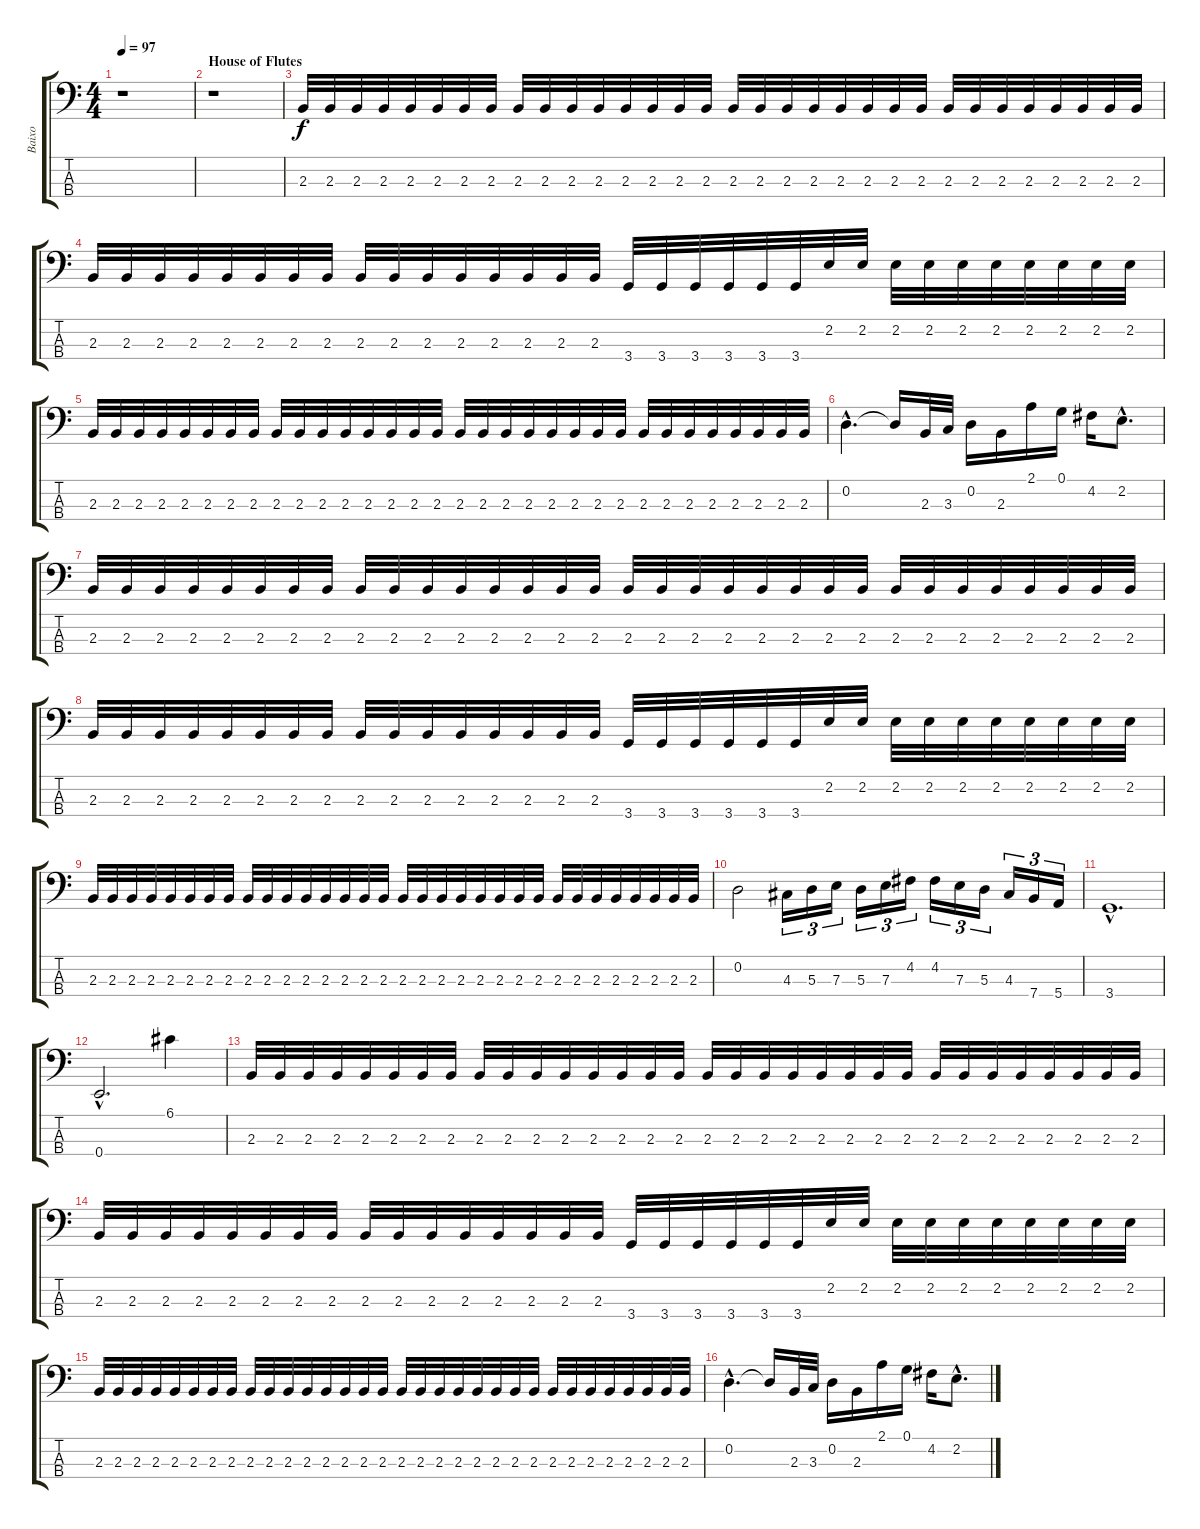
\track ("Baixo" "Baixo") {instrument electricbassfinger}
\staff {score tabs}
\tuning (G2 D2 A1 E1) {hide}
\ts (4 4)
\tempo 97
\clef f4
\ks c
r.1{dy f} |
\section ("" "House of Flutes")
r.1 |
2.3.32 2.3.32 2.3.32 2.3.32 2.3.32 2.3.32 2.3.32 2.3.32 2.3.32 2.3.32 2.3.32 2.3.32 2.3.32 2.3.32 2.3.32 2.3.32 2.3.32 2.3.32 2.3.32 2.3.32 2.3.32 2.3.32 2.3.32 2.3.32 2.3.32 2.3.32 2.3.32 2.3.32 2.3.32 2.3.32 2.3.32 2.3.32 |
2.3.32 2.3.32 2.3.32 2.3.32 2.3.32 2.3.32 2.3.32 2.3.32 2.3.32 2.3.32 2.3.32 2.3.32 2.3.32 2.3.32 2.3.32 2.3.32 3.4.32 3.4.32 3.4.32 3.4.32 3.4.32 3.4.32 2.2.32 2.2.32 2.2.32 2.2.32 2.2.32 2.2.32 2.2.32 2.2.32 2.2.32 2.2.32 |
2.3.32 2.3.32 2.3.32 2.3.32 2.3.32 2.3.32 2.3.32 2.3.32 2.3.32 2.3.32 2.3.32 2.3.32 2.3.32 2.3.32 2.3.32 2.3.32 2.3.32 2.3.32 2.3.32 2.3.32 2.3.32 2.3.32 2.3.32 2.3.32 2.3.32 2.3.32 2.3.32 2.3.32 2.3.32 2.3.32 2.3.32 2.3.32 |
0.2{hac}.4{d} 0.2{t}.16 2.3.32 3.3.32 0.2.16 2.3.16 2.1.16 0.1.16 4.2.16 2.2{hac}.8{d} |
2.3.32 2.3.32 2.3.32 2.3.32 2.3.32 2.3.32 2.3.32 2.3.32 2.3.32 2.3.32 2.3.32 2.3.32 2.3.32 2.3.32 2.3.32 2.3.32 2.3.32 2.3.32 2.3.32 2.3.32 2.3.32 2.3.32 2.3.32 2.3.32 2.3.32 2.3.32 2.3.32 2.3.32 2.3.32 2.3.32 2.3.32 2.3.32 |
2.3.32 2.3.32 2.3.32 2.3.32 2.3.32 2.3.32 2.3.32 2.3.32 2.3.32 2.3.32 2.3.32 2.3.32 2.3.32 2.3.32 2.3.32 2.3.32 3.4.32 3.4.32 3.4.32 3.4.32 3.4.32 3.4.32 2.2.32 2.2.32 2.2.32 2.2.32 2.2.32 2.2.32 2.2.32 2.2.32 2.2.32 2.2.32 |
2.3.32 2.3.32 2.3.32 2.3.32 2.3.32 2.3.32 2.3.32 2.3.32 2.3.32 2.3.32 2.3.32 2.3.32 2.3.32 2.3.32 2.3.32 2.3.32 2.3.32 2.3.32 2.3.32 2.3.32 2.3.32 2.3.32 2.3.32 2.3.32 2.3.32 2.3.32 2.3.32 2.3.32 2.3.32 2.3.32 2.3.32 2.3.32 |
0.2.2 4.3.16{tu (3 2)} 5.3.16{tu (3 2)} 7.3.16{tu (3 2)} 5.3.16{tu (3 2)} 7.3.16{tu (3 2)} 4.2.16{tu (3 2)} 4.2.16{tu (3 2)} 7.3.16{tu (3 2)} 5.3.16{tu (3 2)} 4.3.16{tu (3 2)} 7.4.16{tu (3 2)} 5.4.16{tu (3 2)} |
3.4{hac}.1{d} |
0.4{hac}.2{d} 6.1.4 |
2.3.32 2.3.32 2.3.32 2.3.32 2.3.32 2.3.32 2.3.32 2.3.32 2.3.32 2.3.32 2.3.32 2.3.32 2.3.32 2.3.32 2.3.32 2.3.32 2.3.32 2.3.32 2.3.32 2.3.32 2.3.32 2.3.32 2.3.32 2.3.32 2.3.32 2.3.32 2.3.32 2.3.32 2.3.32 2.3.32 2.3.32 2.3.32 |
2.3.32 2.3.32 2.3.32 2.3.32 2.3.32 2.3.32 2.3.32 2.3.32 2.3.32 2.3.32 2.3.32 2.3.32 2.3.32 2.3.32 2.3.32 2.3.32 3.4.32 3.4.32 3.4.32 3.4.32 3.4.32 3.4.32 2.2.32 2.2.32 2.2.32 2.2.32 2.2.32 2.2.32 2.2.32 2.2.32 2.2.32 2.2.32 |
2.3.32 2.3.32 2.3.32 2.3.32 2.3.32 2.3.32 2.3.32 2.3.32 2.3.32 2.3.32 2.3.32 2.3.32 2.3.32 2.3.32 2.3.32 2.3.32 2.3.32 2.3.32 2.3.32 2.3.32 2.3.32 2.3.32 2.3.32 2.3.32 2.3.32 2.3.32 2.3.32 2.3.32 2.3.32 2.3.32 2.3.32 2.3.32 |
0.2{hac}.4{d} 0.2{t}.16 2.3.32 3.3.32 0.2.16 2.3.16 2.1.16 0.1.16 4.2.16 2.2{hac}.8{d}
